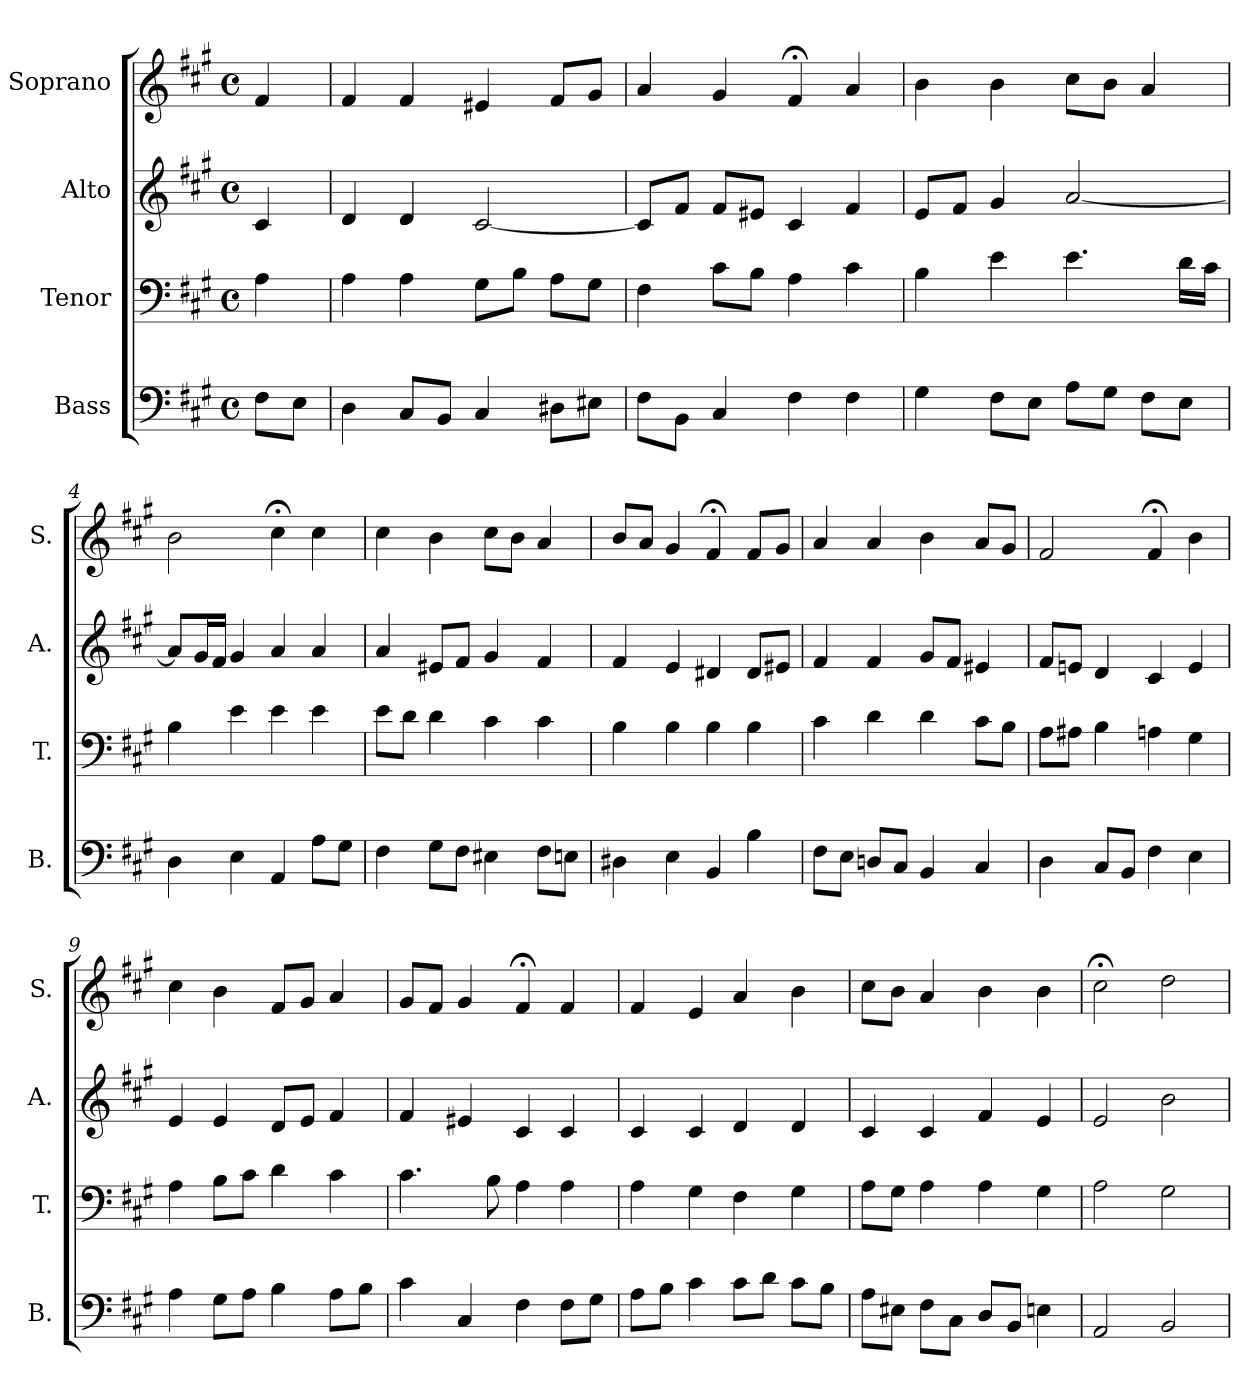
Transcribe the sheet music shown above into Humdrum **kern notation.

**kern	**kern	**kern	**kern
*part4	*part3	*part2	*part1
*staff4	*staff3	*staff2	*staff1
*I"Bass	*I"Tenor	*I"Alto	*I"Soprano
*I'B.	*I'T.	*I'A.	*I'S.
*clefF4	*clefF4	*clefG2	*clefG2
*k[f#c#g#]	*k[f#c#g#]	*k[f#c#g#]	*k[f#c#g#]
*f#:	*f#:	*f#:	*f#:
*M4/4	*M4/4	*M4/4	*M4/4
*met(c)	*met(c)	*met(c)	*met(c)
=	=	=	=
8F#\L	4A\	4c#/	4f#/
8E\J	.	.	.
=1	=1	=1	=1
4D\	4A\	4d/	4f#/
8C#/L	4A\	4d/	4f#/
8BB/J	.	.	.
4C#/	8G#\L	[2c#/	4e#X/
.	8B\J	.	.
8D#X\L	8A\L	.	8f#/L
8E#X\J	8G#\J	.	8g#/J
=2	=2	=2	=2
8F#\L	4F#\	8c#/L]	4a/
8BB\J	.	8f#/J	.
4C#/	8c#\L	8f#/L	4g#/
.	8B\J	8e#X/J	.
4F#\	4A\	4c#/	4f#;</
4F#\	4c#\	4f#/	4a/
=3	=3	=3	=3
4G#\	4B\	8e/L	4b\
.	.	8f#/J	.
8F#\L	4e\	4g#/	4b\
8E\J	.	.	.
8A\L	4.e\	[2a/	8cc#\L
8G#\J	.	.	8b\J
8F#\L	.	.	4a/
8E\J	16d\LL	.	.
.	16c#\JJ	.	.
!!LO:LB:g=z
=4	=4	=4	=4
4D\	4B\	8a/L]	2b\
.	.	16g#/L	.
.	.	16f#/JJ	.
4E\	4e\	4g#/	.
4AA/	4e\	4a/	4cc#;<\
8A\L	4e\	4a/	4cc#\
8G#\J	.	.	.
=5	=5	=5	=5
4F#\	8e\L	4a/	4cc#\
.	8d\J	.	.
8G#\L	4d\	8e#X/L	4b\
8F#\J	.	8f#/J	.
4E#X\	4c#\	4g#/	8cc#\L
.	.	.	8b\J
8F#\L	4c#\	4f#/	4a/
8En\J	.	.	.
=6	=6	=6	=6
4D#X\	4B\	4f#/	8b/L
.	.	.	8a/J
4E\	4B\	4e/	4g#/
4BB/	4B\	4d#X/	4f#;</
4B\	4B\	8d#/L	8f#/L
.	.	8e#X/J	8g#/J
=7	=7	=7	=7
8F#\L	4c#\	4f#/	4a/
8E\J	.	.	.
8Dn/L	4d\	4f#/	4a/
8C#/J	.	.	.
4BB/	4d\	8g#/L	4b\
.	.	8f#/J	.
4C#/	8c#\L	4e#X/	8a/L
.	8B\J	.	8g#/J
!!LO:LB:g=z
=8	=8	=8	=8
4D\	8A\L	8f#/L	2f#/
.	8A#X\J	8en/J	.
8C#/L	4B\	4d/	.
8BB/J	.	.	.
4F#\	4An\	4c#/	4f#;</
4E\	4G#\	4e/	4b\
=9	=9	=9	=9
4A\	4A\	4e/	4cc#\
8G#\L	8B\L	4e/	4b\
8A\J	8c#\J	.	.
4B\	4d\	8d/L	8f#/L
.	.	8e/J	8g#/J
8A\L	4c#\	4f#/	4a/
8B\J	.	.	.
=10	=10	=10	=10
4c#\	4.c#\	4f#/	8g#/L
.	.	.	8f#/J
4C#/	.	4e#X/	4g#/
.	8B\	.	.
4F#\	4A\	4c#/	4f#;</
8F#\L	4A\	4c#/	4f#/
8G#\J	.	.	.
=11	=11	=11	=11
8A\L	4A\	4c#/	4f#/
8B\J	.	.	.
4c#\	4G#\	4c#/	4e/
8c#\L	4F#\	4d/	4a/
8d\J	.	.	.
8c#\L	4G#\	4d/	4b\
8B\J	.	.	.
!!LO:PB:g=z
=12	=12	=12	=12
8A\L	8A\L	4c#/	8cc#\L
8E#X\J	8G#\J	.	8b\J
8F#\L	4A\	4c#/	4a/
8C#\J	.	.	.
8D/L	4A\	4f#/	4b\
8BB/J	.	.	.
4En\	4G#\	4e/	4b\
=13	=13	=13	=13
2AA/	2A\	2e/	2cc#;<\
2BB/	2G#\	2b\	2dd\
=	=	=	=
*-	*-	*-	*-
